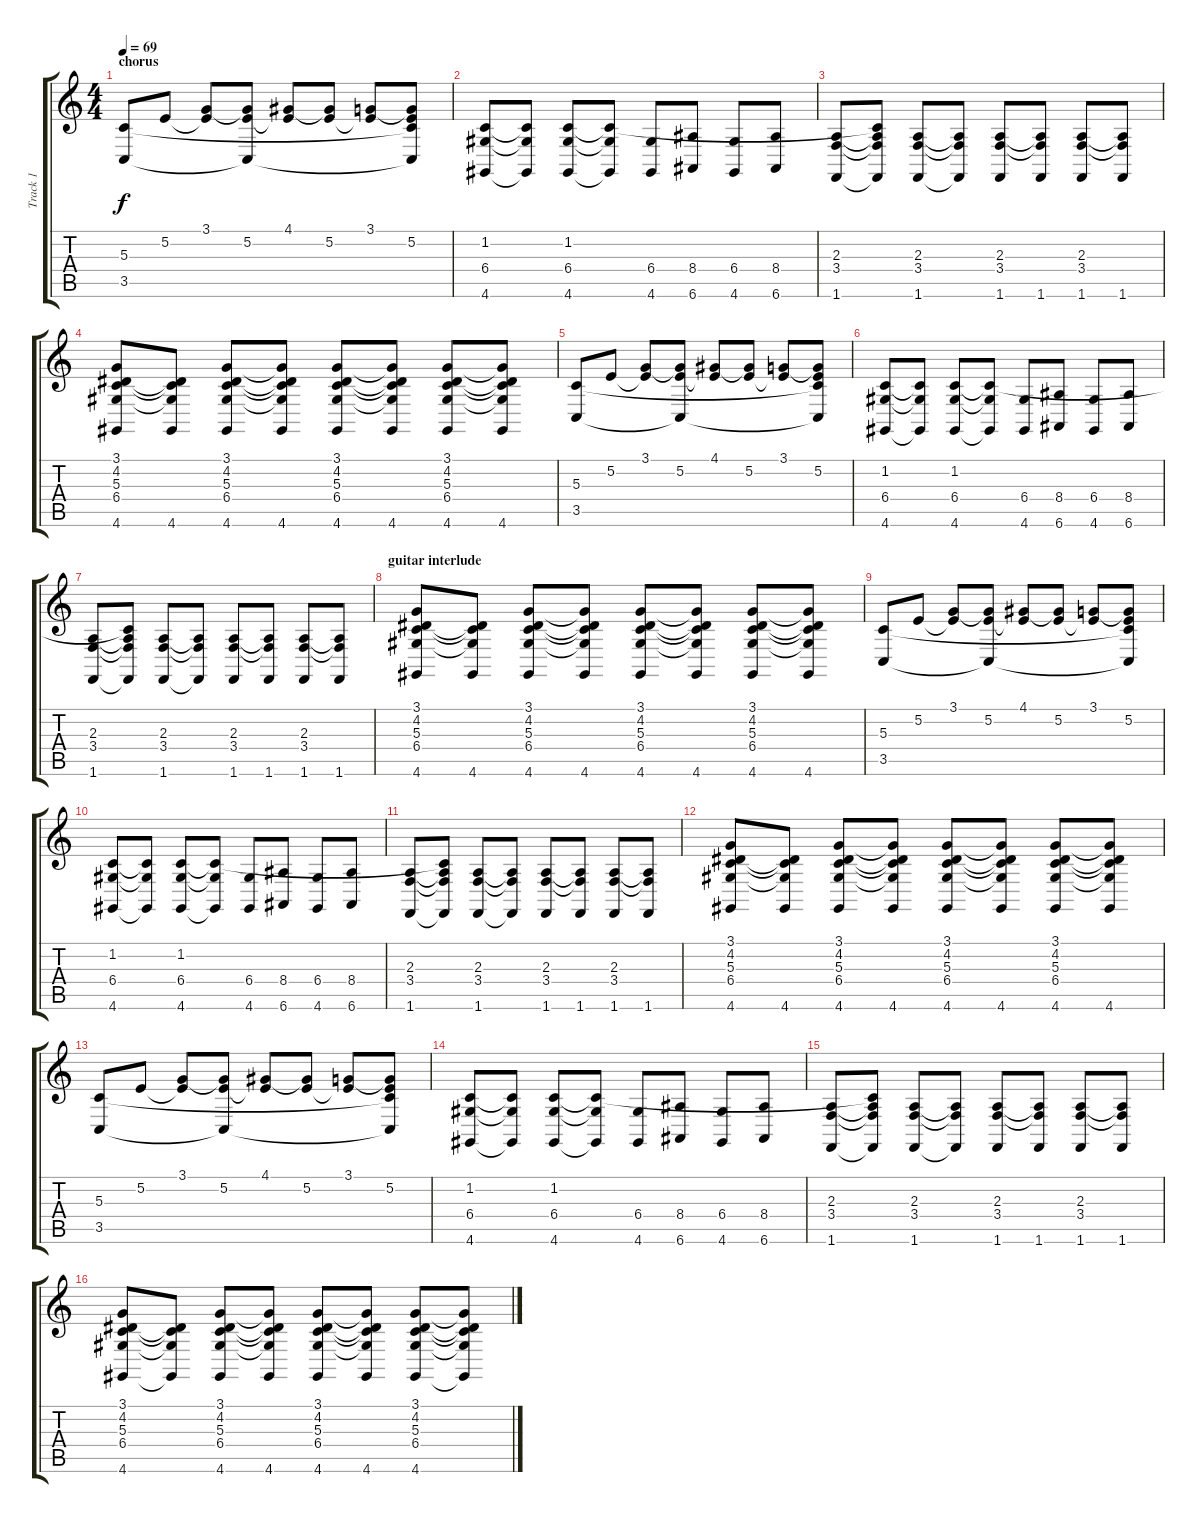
\track ("Track 1" "Track 1") {instrument electricpiano1}
\staff {score tabs}
\tuning (E4 B3 G3 D3 A2 E2) {hide}
\ts (4 4)
\section ("" "chorus ")
\tempo 69
\clef g2
\ks c
(5.3 3.5).8{dy f} 5.2.8 (3.1 5.2{t}).8 (3.1{t} 5.2 3.5{t}).8 (4.1 5.2{t}).8 (4.1{t} 5.2).8 (3.1 5.2{t}).8 (3.1{t} 5.2 5.3{t} 3.5{t}).8 |
(1.2 6.4 4.6).8 (1.2{t} 6.4{t} 4.6{t}).8 (1.2 6.4 4.6).8 (1.2{t} 6.4{t} 4.6{t}).8 (6.4 4.6).8 (8.4 6.6).8 (6.4 4.6).8 (8.4 6.6).8 |
(2.3 3.4 1.6).8 (1.2{t} 2.3{t} 3.4{t} 1.6{t}).8 (2.3 3.4 1.6).8 (2.3{t} 3.4{t} 1.6{t}).8 (2.3 3.4 1.6).8 (2.3{t} 3.4{t} 1.6).8 (2.3 3.4 1.6).8 (2.3{t} 3.4{t} 1.6).8 |
(3.1 4.2 5.3 6.4 4.6).8 (4.2{t} 5.3{t} 6.4{t} 4.6).8 (3.1 4.2 5.3 6.4 4.6).8 (3.1{t} 4.2{t} 5.3{t} 6.4{t} 4.6).8 (3.1 4.2 5.3 6.4 4.6).8 (3.1{t} 4.2{t} 5.3{t} 6.4{t} 4.6).8 (3.1 4.2 5.3 6.4 4.6).8 (3.1{t} 4.2{t} 5.3{t} 6.4{t} 4.6).8 |
(5.3 3.5).8 5.2.8 (3.1 5.2{t}).8 (3.1{t} 5.2 3.5{t}).8 (4.1 5.2{t}).8 (4.1{t} 5.2).8 (3.1 5.2{t}).8 (3.1{t} 5.2 5.3{t} 3.5{t}).8 |
(1.2 6.4 4.6).8 (1.2{t} 6.4{t} 4.6{t}).8 (1.2 6.4 4.6).8 (1.2{t} 6.4{t} 4.6{t}).8 (6.4 4.6).8 (8.4 6.6).8 (6.4 4.6).8 (8.4 6.6).8 |
(2.3 3.4 1.6).8 (1.2{t} 2.3{t} 3.4{t} 1.6{t}).8 (2.3 3.4 1.6).8 (2.3{t} 3.4{t} 1.6{t}).8 (2.3 3.4 1.6).8 (2.3{t} 3.4{t} 1.6).8 (2.3 3.4 1.6).8 (2.3{t} 3.4{t} 1.6).8 |
\section ("" "guitar interlude")
(3.1 4.2 5.3 6.4 4.6).8 (4.2{t} 5.3{t} 6.4{t} 4.6).8 (3.1 4.2 5.3 6.4 4.6).8 (3.1{t} 4.2{t} 5.3{t} 6.4{t} 4.6).8 (3.1 4.2 5.3 6.4 4.6).8 (3.1{t} 4.2{t} 5.3{t} 6.4{t} 4.6).8 (3.1 4.2 5.3 6.4 4.6).8 (3.1{t} 4.2{t} 5.3{t} 6.4{t} 4.6).8 |
(5.3 3.5).8 5.2.8 (3.1 5.2{t}).8 (3.1{t} 5.2 3.5{t}).8 (4.1 5.2{t}).8 (4.1{t} 5.2).8 (3.1 5.2{t}).8 (3.1{t} 5.2 5.3{t} 3.5{t}).8 |
(1.2 6.4 4.6).8 (1.2{t} 6.4{t} 4.6{t}).8 (1.2 6.4 4.6).8 (1.2{t} 6.4{t} 4.6{t}).8 (6.4 4.6).8 (8.4 6.6).8 (6.4 4.6).8 (8.4 6.6).8 |
(2.3 3.4 1.6).8 (1.2{t} 2.3{t} 3.4{t} 1.6{t}).8 (2.3 3.4 1.6).8 (2.3{t} 3.4{t} 1.6{t}).8 (2.3 3.4 1.6).8 (2.3{t} 3.4{t} 1.6).8 (2.3 3.4 1.6).8 (2.3{t} 3.4{t} 1.6).8 |
(3.1 4.2 5.3 6.4 4.6).8 (4.2{t} 5.3{t} 6.4{t} 4.6).8 (3.1 4.2 5.3 6.4 4.6).8 (3.1{t} 4.2{t} 5.3{t} 6.4{t} 4.6).8 (3.1 4.2 5.3 6.4 4.6).8 (3.1{t} 4.2{t} 5.3{t} 6.4{t} 4.6).8 (3.1 4.2 5.3 6.4 4.6).8 (3.1{t} 4.2{t} 5.3{t} 6.4{t} 4.6).8 |
(5.3 3.5).8 5.2.8 (3.1 5.2{t}).8 (3.1{t} 5.2 3.5{t}).8 (4.1 5.2{t}).8 (4.1{t} 5.2).8 (3.1 5.2{t}).8 (3.1{t} 5.2 5.3{t} 3.5{t}).8 |
(1.2 6.4 4.6).8 (1.2{t} 6.4{t} 4.6{t}).8 (1.2 6.4 4.6).8 (1.2{t} 6.4{t} 4.6{t}).8 (6.4 4.6).8 (8.4 6.6).8 (6.4 4.6).8 (8.4 6.6).8 |
(2.3 3.4 1.6).8 (1.2{t} 2.3{t} 3.4{t} 1.6{t}).8 (2.3 3.4 1.6).8 (2.3{t} 3.4{t} 1.6{t}).8 (2.3 3.4 1.6).8 (2.3{t} 3.4{t} 1.6).8 (2.3 3.4 1.6).8 (2.3{t} 3.4{t} 1.6).8 |
(3.1 4.2 5.3 6.4 4.6).8 (4.2{t} 5.3{t} 6.4{t} 4.6{t}).8 (3.1 4.2 5.3 6.4 4.6).8 (3.1{t} 4.2{t} 5.3{t} 6.4{t} 4.6).8 (3.1 4.2 5.3 6.4 4.6).8 (3.1{t} 4.2{t} 5.3{t} 6.4{t} 4.6).8 (3.1 4.2 5.3 6.4 4.6).8 (3.1{t} 4.2{t} 5.3{t} 6.4{t} 4.6{t}).8
